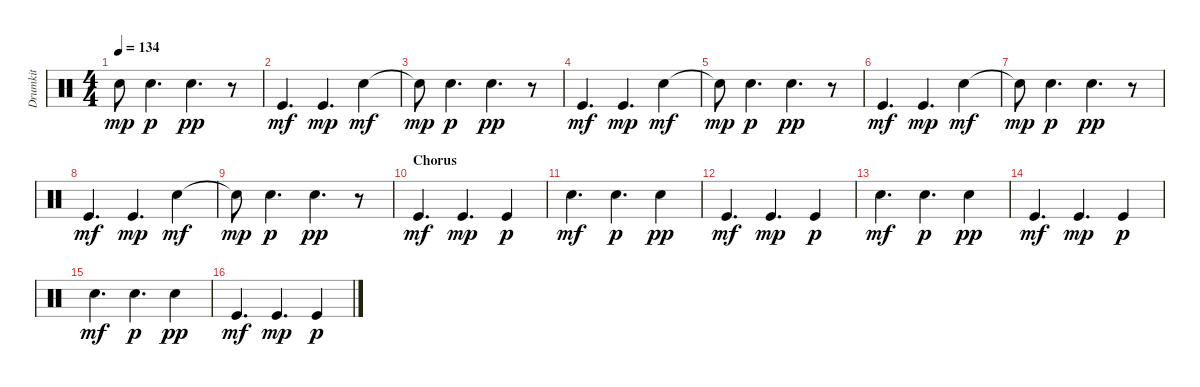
\track ("Drumkit" "Drumkit") {instrument percussion}
\staff {score}
\articulation defaults
\ts (4 4)
\tempo 134
\clef neutral
\ks c "Snare (hit) 2"{t}.8{dy mp} "Snare (hit) 2".4{d dy p} "Snare (hit) 2".4{d dy pp}
r.8 |
"Kick (hit)".4{d dy mf} "Kick (hit)".4{d dy mp} "Snare (hit) 2".4{dy mf} |
"Snare (hit) 2"{t}.8{dy mp} "Snare (hit) 2".4{d dy p} "Snare (hit) 2".4{d dy pp} r.8 |
"Kick (hit)".4{d dy mf} "Kick (hit)".4{d dy mp} "Snare (hit) 2".4{dy mf} |
"Snare (hit) 2"{t}.8{dy mp} "Snare (hit) 2".4{d dy p} "Snare (hit) 2".4{d dy pp} r.8 |
"Kick (hit)".4{d dy mf} "Kick (hit)".4{d dy mp} "Snare (hit) 2".4{dy mf} |
"Snare (hit) 2"{t}.8{dy mp} "Snare (hit) 2".4{d dy p} "Snare (hit) 2".4{d dy pp} r.8 |
"Kick (hit)".4{d dy mf} "Kick (hit)".4{d dy mp} "Snare (hit) 2".4{dy mf} |
"Snare (hit) 2"{t}.8{dy mp} "Snare (hit) 2".4{d dy p} "Snare (hit) 2".4{d dy pp} r.8 |
\section ("" "Chorus")
"Kick (hit)".4{d dy mf} "Kick (hit)".4{d dy mp} "Kick (hit)".4{dy p} |
"Snare (hit) 2".4{d dy mf} "Snare (hit) 2".4{d dy p} "Snare (hit) 2".4{dy pp} |
"Kick (hit)".4{d dy mf} "Kick (hit)".4{d dy mp} "Kick (hit)".4{dy p} |
"Snare (hit) 2".4{d dy mf} "Snare (hit) 2".4{d dy p} "Snare (hit) 2".4{dy pp} |
"Kick (hit)".4{d dy mf} "Kick (hit)".4{d dy mp} "Kick (hit)".4{dy p} |
"Snare (hit) 2".4{d dy mf} "Snare (hit) 2".4{d dy p} "Snare (hit) 2".4{dy pp} |
"Kick (hit)".4{d dy mf} "Kick (hit)".4{d dy mp} "Kick (hit)".4{dy p}
